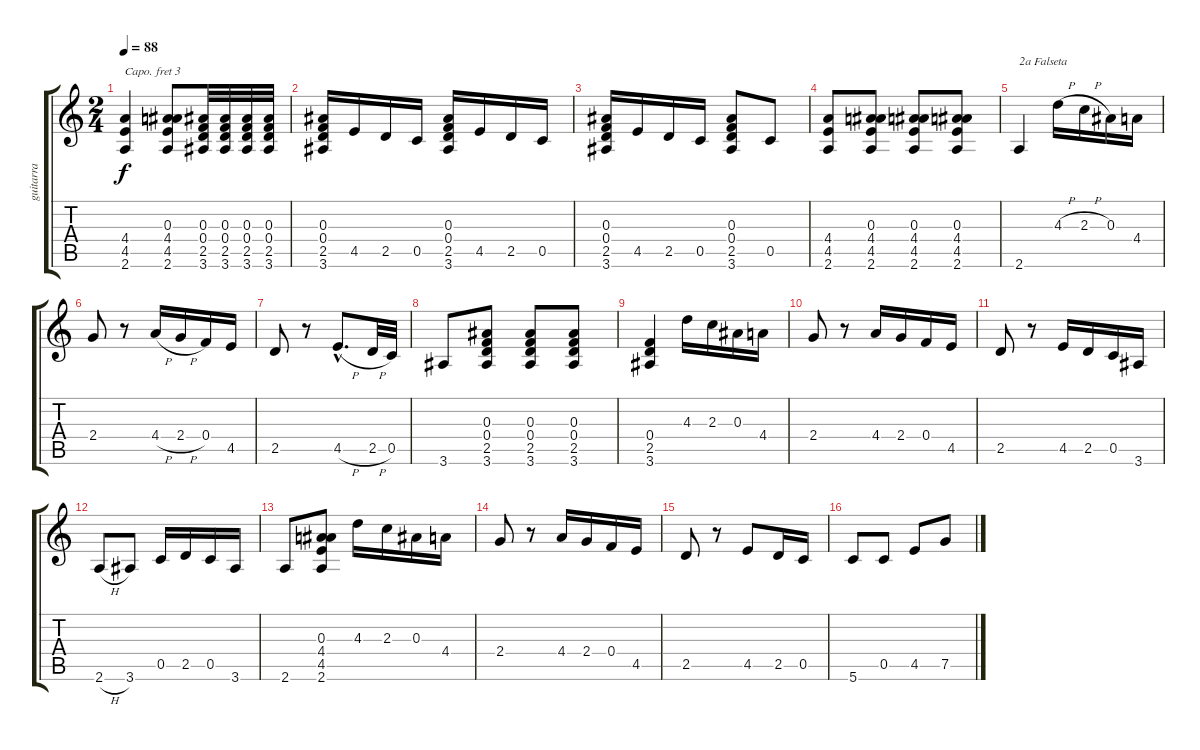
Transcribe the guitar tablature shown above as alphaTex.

\track ("guitarra" "guitarra") {instrument acousticguitarnylon}
\staff {score tabs}
\capo 3
\tuning (E4 B3 G3 D3 A2 E2) {hide}
\ts (2 4)
\tempo 88
\clef g2
\ks c
(4.4 4.5 2.6).4{dy f} (0.3 4.4 4.5 2.6).8 (0.3 0.4 2.5 3.6).32 (0.3 0.4 2.5 3.6).32 (0.3 0.4 2.5 3.6).32 (0.3 0.4 2.5 3.6).32 |
(0.3 0.4 2.5 3.6).16 4.5.16 2.5.16 0.5.16 (0.3 0.4 2.5 3.6).16 4.5.16 2.5.16 0.5.16 |
(0.3 0.4 2.5 3.6).16 4.5.16 2.5.16 0.5.16 (0.3 0.4 2.5 3.6).8 0.5.8 |
(4.4 4.5 2.6).8 (0.3 4.4 4.5 2.6).8 (0.3 4.4 4.5 2.6).8 (0.3 4.4 4.5 2.6).8 |
2.6.4{txt "2a Falseta"} 4.3{h}.16 2.3{h}.16 0.3.16 4.4.16 |
2.4.8 r.8 4.4{h}.16 2.4{h}.16 0.4.16 4.5.16 |
2.5.8 r.8 4.5{h hac}.8{d} 2.5{h}.32 0.5.32 |
3.6.8 (0.3 0.4 2.5 3.6).8 (0.3 0.4 2.5 3.6).8 (0.3 0.4 2.5 3.6).8 |
(0.4 2.5 3.6).4 4.3.16 2.3.16 0.3.16 4.4.16 |
2.4.8 r.8 4.4.16 2.4.16 0.4.16 4.5.16 |
2.5.8 r.8 4.5.16 2.5.16 0.5.16 3.6.16 |
2.6{h}.8 3.6.8 0.5.16 2.5.16 0.5.16 3.6.16 |
2.6.8 (0.3 4.4 4.5 2.6).8 4.3.16 2.3.16 0.3.16 4.4.16 |
2.4.8 r.8 4.4.16 2.4.16 0.4.16 4.5.16 |
2.5.8 r.8 4.5.8 2.5.16 0.5.16 |
5.6.8 0.5.8 4.5.8 7.5.8
